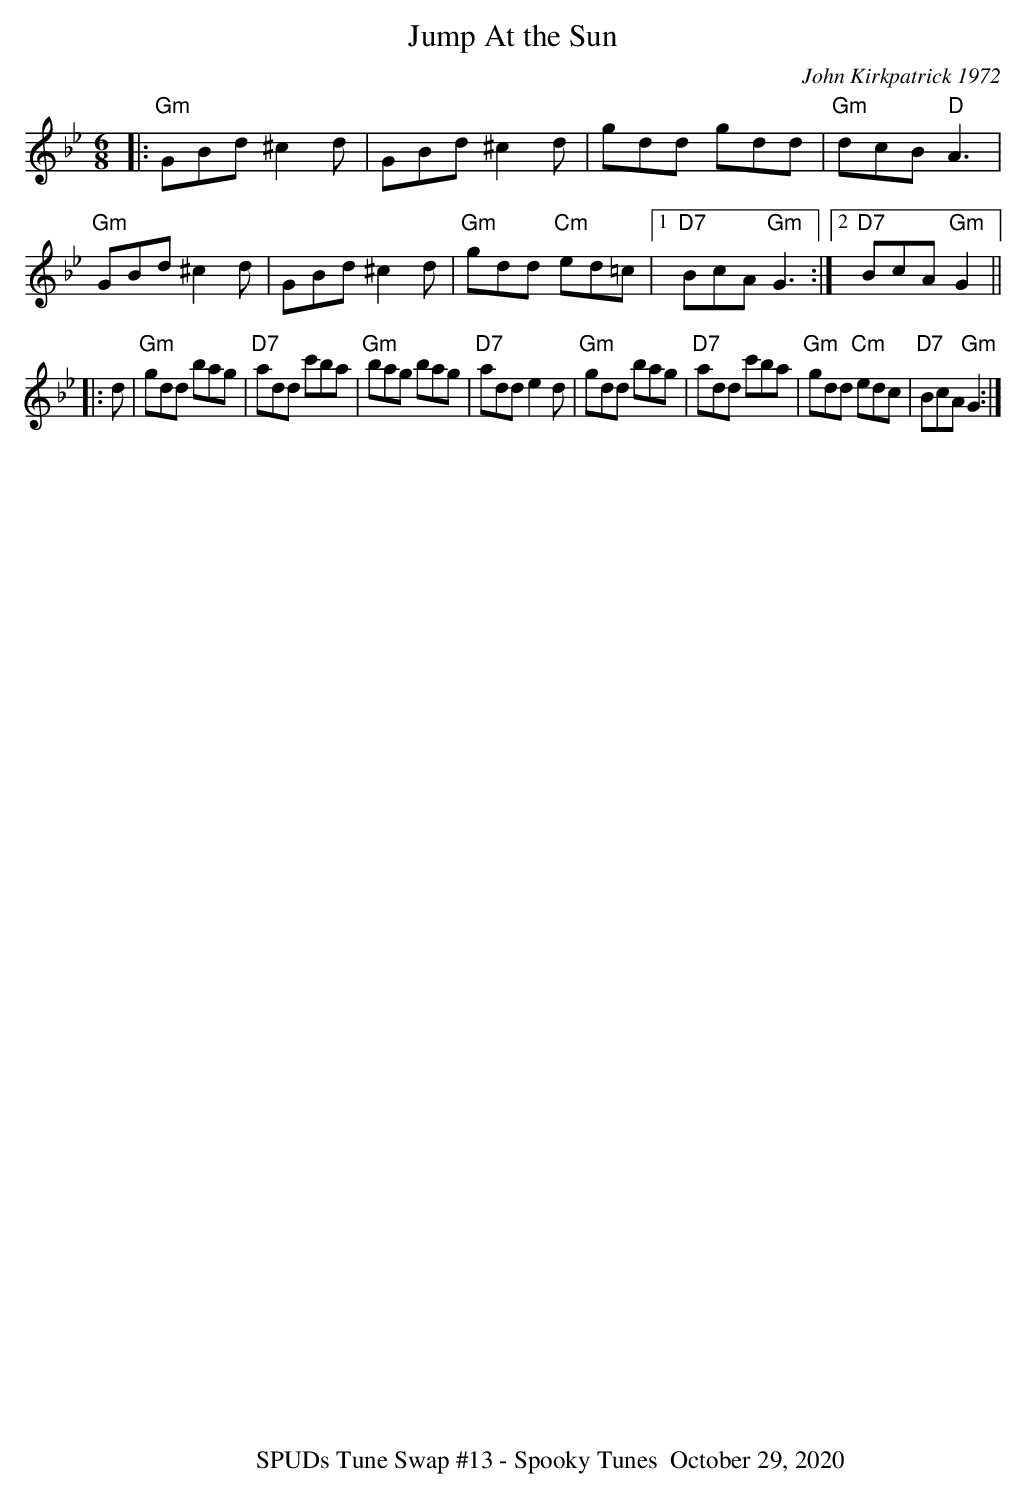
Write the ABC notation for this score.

X:1
T:Jump At the Sun
C:John Kirkpatrick 1972
M:6/8
K:Gm
|:"Gm"GBd ^c2d| GBd ^c2d| gdd gdd| "Gm"dcB "D"A3|\
"Gm"GBd ^c2d| GBd ^c2d| "Gm"gdd "Cm"ed=c|1"D7"BcA "Gm"G3:|2"D7"BcA "Gm"G2||
|:d| "Gm"gdd bag| "D7"add c'ba| "Gm"bag bag| "D7"add e2d|\
   "Gm"gdd bag| "D7"add c'ba| "Gm"gdd "Cm"edc| "D7"BcA "Gm"G2:|
